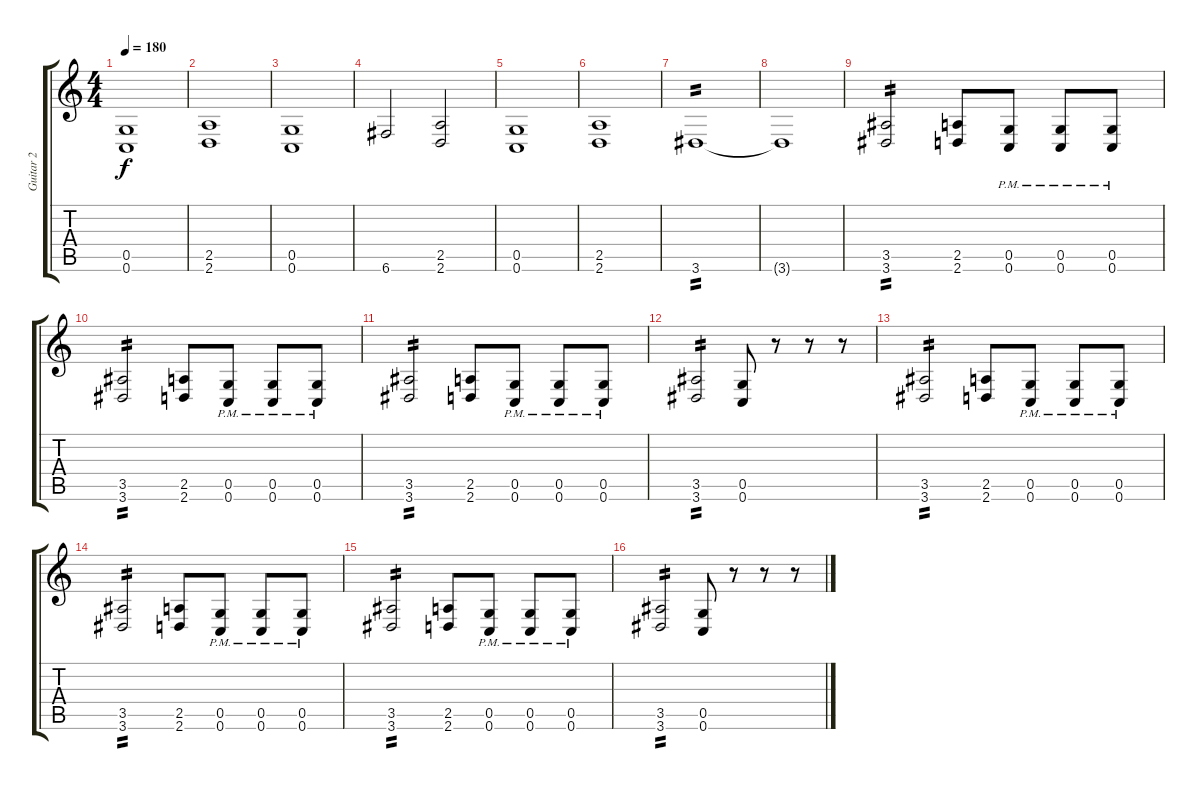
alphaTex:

\track ("Guitar 2" "Guitar 2") {instrument distortionguitar}
\staff {score tabs}
\tuning (D4 A3 F3 C3 G2 C2) {hide}
\ts (4 4)
\tempo 180
\clef g2
\ks c
(0.5 0.6).1{dy f} |
(2.5 2.6).1 |
(0.5 0.6).1 |
6.6.2 (2.5 2.6).2 |
(0.5 0.6).1 |
(2.5 2.6).1 |
3.6.1{tp 2} |
3.6{t}.1 |
(3.5 3.6).2{tp 2 volume 16} (2.5 2.6).8 (0.5{pm} 0.6{pm}).8 (0.5{pm} 0.6{pm}).8 (0.5{pm} 0.6{pm}).8 |
(3.5 3.6).2{tp 2} (2.5 2.6).8 (0.5{pm} 0.6{pm}).8 (0.5{pm} 0.6{pm}).8 (0.5{pm} 0.6{pm}).8 |
(3.5 3.6).2{tp 2} (2.5 2.6).8 (0.5{pm} 0.6{pm}).8 (0.5{pm} 0.6{pm}).8 (0.5{pm} 0.6{pm}).8 |
(3.5 3.6).2{tp 2} (0.5 0.6).8 r.8 r.8 r.8 |
(3.5 3.6).2{tp 2} (2.5 2.6).8 (0.5{pm} 0.6{pm}).8 (0.5{pm} 0.6{pm}).8 (0.5{pm} 0.6{pm}).8 |
(3.5 3.6).2{tp 2} (2.5 2.6).8 (0.5{pm} 0.6{pm}).8 (0.5{pm} 0.6{pm}).8 (0.5{pm} 0.6{pm}).8 |
(3.5 3.6).2{tp 2} (2.5 2.6).8 (0.5{pm} 0.6{pm}).8 (0.5{pm} 0.6{pm}).8 (0.5{pm} 0.6{pm}).8 |
(3.5 3.6).2{tp 2} (0.5 0.6).8 r.8 r.8 r.8
